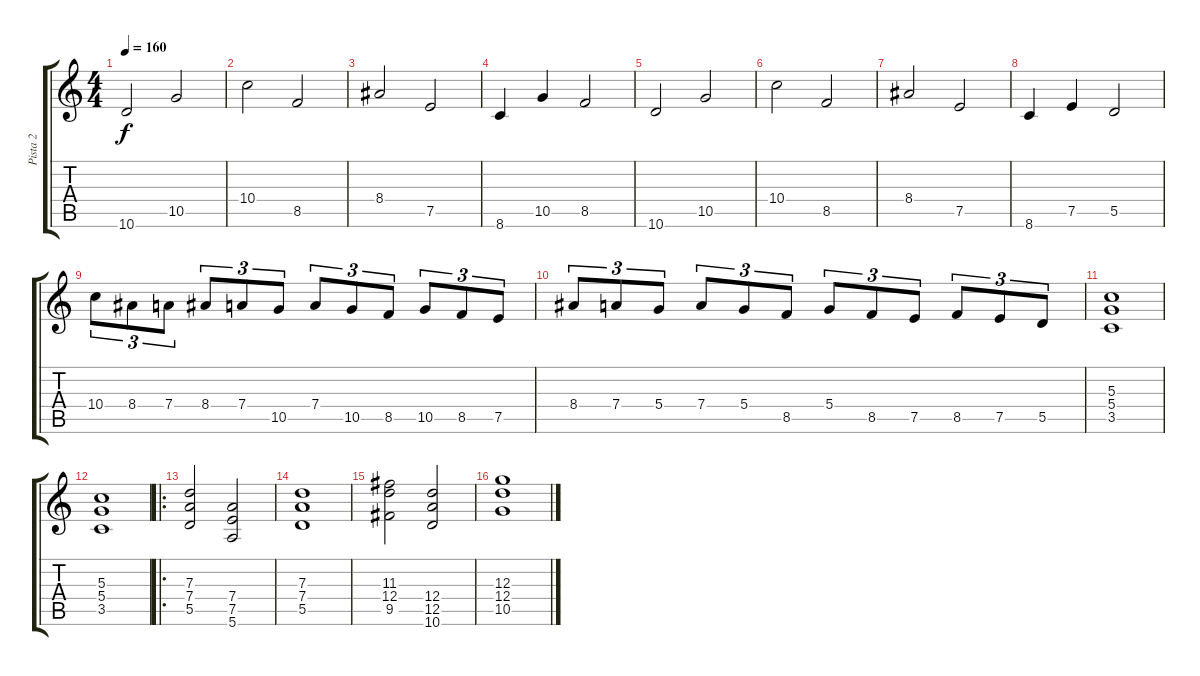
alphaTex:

\track ("Pista 2" "Pista 2") {instrument distortionguitar}
\staff {score tabs}
\tuning (E4 B3 G3 D3 A2 E2) {hide}
\ts (4 4)
\tempo 160
\clef g2
\ks c
10.6.2{dy f instrument distortionguitar} 10.5.2 |
10.4.2 8.5.2 |
8.4.2 7.5.2 |
8.6.4 10.5.4 8.5.2 |
10.6.2 10.5.2 |
10.4.2 8.5.2 |
8.4.2 7.5.2 |
8.6.4 7.5.4 5.5.2 |
10.4.8{tu (3 2)} 8.4.8{tu (3 2)} 7.4.8{tu (3 2)} 8.4.8{tu (3 2)} 7.4.8{tu (3 2)} 10.5.8{tu (3 2)} 7.4.8{tu (3 2)} 10.5.8{tu (3 2)} 8.5.8{tu (3 2)} 10.5.8{tu (3 2)} 8.5.8{tu (3 2)} 7.5.8{tu (3 2)} |
8.4.8{tu (3 2)} 7.4.8{tu (3 2)} 5.4.8{tu (3 2)} 7.4.8{tu (3 2)} 5.4.8{tu (3 2)} 8.5.8{tu (3 2)} 5.4.8{tu (3 2)} 8.5.8{tu (3 2)} 7.5.8{tu (3 2)} 8.5.8{tu (3 2)} 7.5.8{tu (3 2)} 5.5.8{tu (3 2)} |
(5.3 5.4 3.5).1 |
(5.3 5.4 3.5).1 |
\ro
(7.3 7.4 5.5).2 (7.4 7.5 5.6).2 |
(7.3 7.4 5.5).1 |
(11.3 12.4 9.5).2 (12.4 12.5 10.6).2 |
(12.3 12.4 10.5).1
